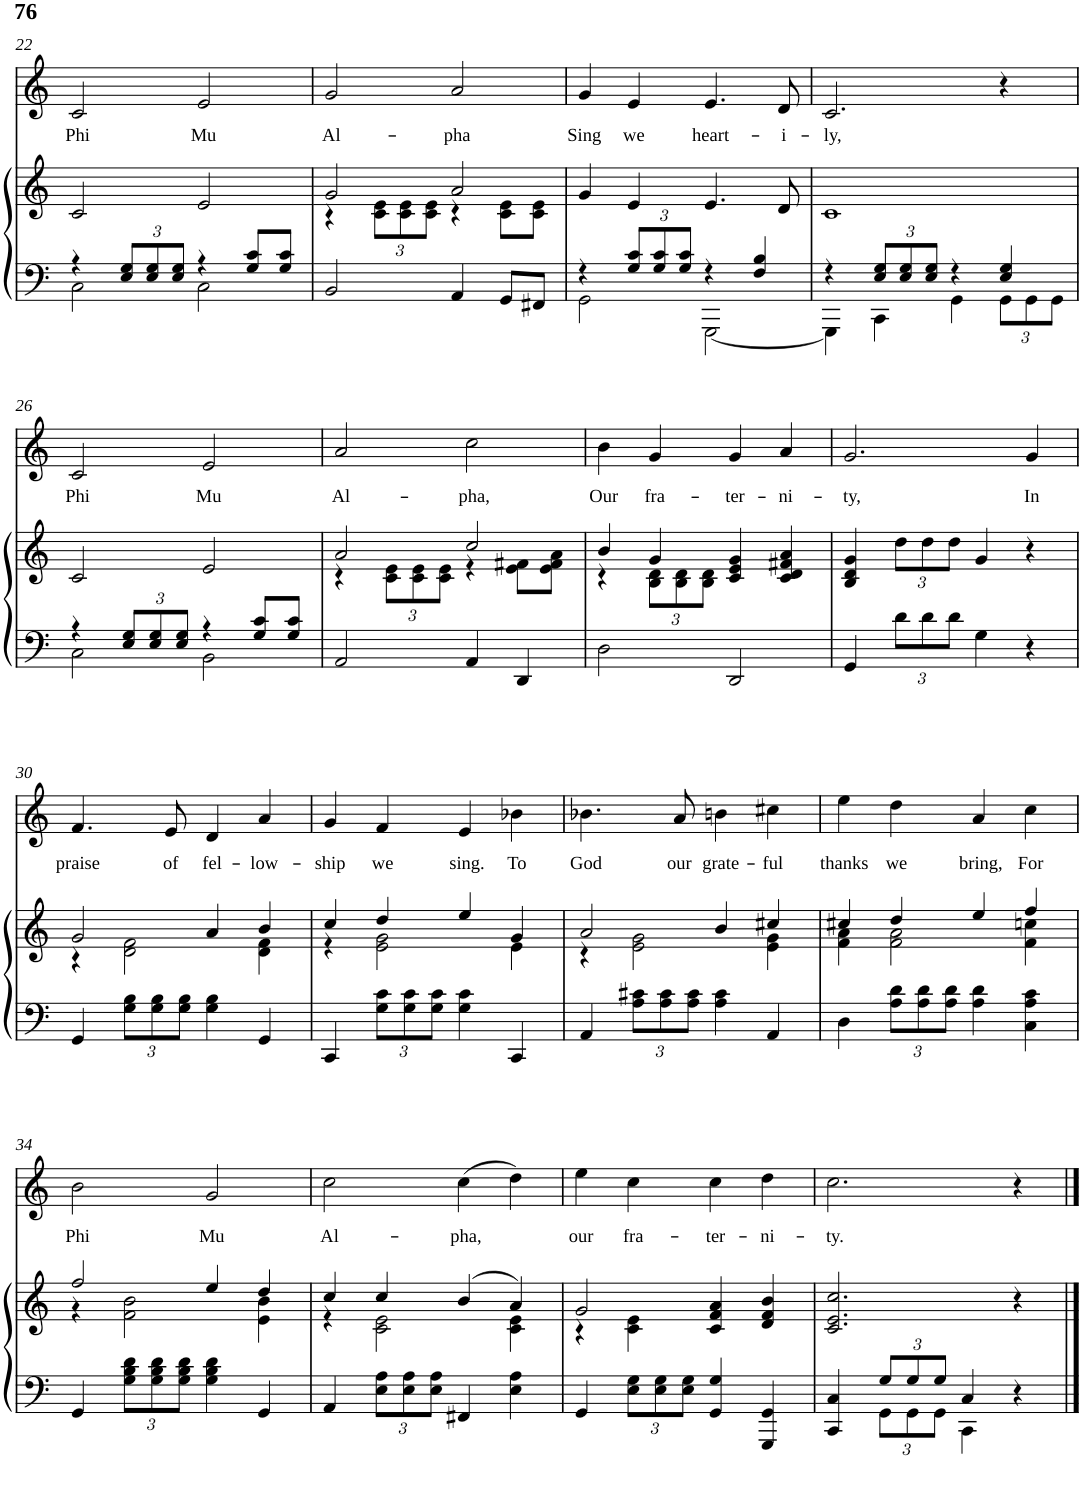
**kern	**kern	**kern	**text
*part2	*part2	*part1	*part1
*staff3	*staff2	*staff1	*staff1
*I"Piano	*	*I"Piano	*
*I'Pno	*	*I'Pno	*
!!LO:PB:g=z
*clefF4	*clefG2	*clefG2	*
*k[]	*k[]	*k[]	*
*M4/4	*M4/4	*M4/4	*
=22	=22	=22	=22
*^	*	*	*
!	!	!	!	!LO:LY:b
4r	2C\	2c/	2c/	Phi
*Xbrackettup	*	*	*	*
12E/ 12G/L	.	.	.	.
12E/ 12G/	.	.	.	.
12E/ 12G/J	.	.	.	.
!	!	!	!	!LO:LY:b
4r	2C\	2e/	2e/	Mu
8G/ 8c/L	.	.	.	.
8G/ 8c/J	.	.	.	.
*v	*v	*	*	*
=23	=23	=23	=23
*	*^	*	*
!	!	!	!	!LO:LY:b
2BB/	2g/	4r	2g/	Al-
*	*	*Xbrackettup	*	*
.	.	12c\ 12e\L	.	.
.	.	12c\ 12e\	.	.
.	.	12c\ 12e\J	.	.
!	!	!	!	!LO:LY:b
4AA/	2a/	4r	2a/	-pha
8GG/L	.	8c\ 8e\L	.	.
8FF#X/J	.	8c\ 8e\J	.	.
=24	=24	=24	=24	=24
*^	*	*	*	*
!	!	!	!	!	!LO:LY:b
*	*	*v	*v	*	*
4r	2GG\	4g/	4g/	Sing
!	!	!	!	!LO:LY:b
12G/ 12c/L	.	4e/	4e/	we
12G/ 12c/	.	.	.	.
12G/ 12c/J	.	.	.	.
!	!	!	!	!LO:LY:b
4r	[2GGG\	4.e/	4.e/	heart-
4F/ 4B/	.	.	.	.
!	!	!	!	!LO:LY:b
.	.	8d/	8d/	-i-
=25	=25	=25	=25	=25
!	!	!	!	!LO:LY:b
4r	4GGG\]	1c	2.c/	-ly,
12E/ 12G/L	4CC\	.	.	.
12E/ 12G/	.	.	.	.
12E/ 12G/J	.	.	.	.
4r	4GG\	.	.	.
4E/ 4G/	12GG\L	.	4r	.
.	12GG\	.	.	.
.	12GG\J	.	.	.
!!LO:LB:g=z
=26	=26	=26	=26	=26
!	!	!	!	!LO:LY:b
4r	2C\	2c/	2c/	Phi
12E/ 12G/L	.	.	.	.
12E/ 12G/	.	.	.	.
12E/ 12G/J	.	.	.	.
!	!	!	!	!LO:LY:b
4r	2BB\	2e/	2e/	Mu
8G/ 8c/L	.	.	.	.
8G/ 8c/J	.	.	.	.
*v	*v	*	*	*
=27	=27	=27	=27
*	*^	*	*
!	!	!	!	!LO:LY:b
2AA/	2a/	4r	2a/	Al-
.	.	12c\ 12e\L	.	.
.	.	12c\ 12e\	.	.
.	.	12c\ 12e\J	.	.
!	!	!	!	!LO:LY:b
4AA/	2cc/	4r	2cc\	-pha,
4DD/	.	8e\ 8f#X\L	.	.
.	.	8e\ 8f#\ 8a\J	.	.
=28	=28	=28	=28	=28
!	!	!	!	!LO:LY:b
2D\	4b/	4r	4b\	Our
!	!	!	!	!LO:LY:b
.	4g/	12B\ 12d\L	4g/	fra-
.	.	12B\ 12d\	.	.
.	.	12B\ 12d\J	.	.
!	!	!	!	!LO:LY:b
2DD/	4c/ 4e/ 4g/	2ryy	4g/	-ter-
!	!	!	!	!LO:LY:b
.	4c/ 4d/ 4f#X/ 4a/	.	4a/	-ni-
*	*v	*v	*	*
=29	=29	=29	=29
!	!	!	!LO:LY:b
4GG/	4B/ 4d/ 4g/	2.g/	-ty,
12d\L	12dd\L	.	.
12d\	12dd\	.	.
12d\J	12dd\J	.	.
4G\	4g/	.	.
!	!	!	!LO:LY:b
4r	4r	4g/	In
!!LO:LB:g=z
=30	=30	=30	=30
*	*^	*	*
!	!	!	!	!LO:LY:b
4GG/	2g/	4r	4.f/	praise
12G\ 12B\L	.	2d\ 2f\	.	.
12G\ 12B\	.	.	.	.
!	!	!	!	!LO:LY:b
.	.	.	8e/	of
12G\ 12B\J	.	.	.	.
!	!	!	!	!LO:LY:b
4G\ 4B\	4a/	.	4d/	fel-
!	!	!	!	!LO:LY:b
4GG/	4b/	4d\ 4f\	4a/	-low-
=31	=31	=31	=31	=31
!	!	!	!	!LO:LY:b
4CC/	4cc/	4r	4g/	-ship
!	!	!	!	!LO:LY:b
12G\ 12c\L	4dd/	2e\ 2g\	4f/	we
12G\ 12c\	.	.	.	.
12G\ 12c\J	.	.	.	.
!	!	!	!	!LO:LY:b
4G\ 4c\	4ee/	.	4e/	sing.
!	!	!	!	!LO:LY:b
4CC/	4g/	4e\	4b-X\	To
=32	=32	=32	=32	=32
!	!	!	!	!LO:LY:b
4AA/	2a/	4r	4.b-X\	God
12A\ 12c#X\L	.	2e\ 2g\	.	.
12A\ 12c#\	.	.	.	.
!	!	!	!	!LO:LY:b
.	.	.	8a/	our
12A\ 12c#\J	.	.	.	.
!	!	!	!	!LO:LY:b
4A\ 4c#\	4b/	.	4bn\	grate-
!	!	!	!	!LO:LY:b
4AA/	4cc#X/	4e\ 4g\	4cc#X\	-ful
=33	=33	=33	=33	=33
!	!	!	!	!LO:LY:b
4D\	4cc#X/	4f\ 4a\	4ee\	thanks
!	!	!	!	!LO:LY:b
12A\ 12d\L	4dd/	2f\ 2a\	4dd\	we
12A\ 12d\	.	.	.	.
12A\ 12d\J	.	.	.	.
!	!	!	!	!LO:LY:b
4A\ 4d\	4ee/	.	4a/	bring,
!	!	!	!	!LO:LY:b
4C\ 4A\ 4c\	4ff/	4f\ 4ccn\	4cc\	For
!!LO:LB:g=z
=34	=34	=34	=34	=34
!	!	!	!	!LO:LY:b
4GG/	2ff/	4r	2b\	Phi
12G\ 12B\ 12d\L	.	2f\ 2b\	.	.
12G\ 12B\ 12d\	.	.	.	.
12G\ 12B\ 12d\J	.	.	.	.
!	!	!	!	!LO:LY:b
4G\ 4B\ 4d\	4ee/	.	2g/	Mu
4GG/	4dd/	4e\ 4b\	.	.
=35	=35	=35	=35	=35
!	!	!	!	!LO:LY:b
4AA/	4cc/	4r	2cc\	Al-
12E\ 12A\L	4cc/	2c\ 2e\	.	.
12E\ 12A\	.	.	.	.
12E\ 12A\J	.	.	.	.
!	!	!	!	!LO:LY:b
4FF#X/	(4b/	.	(4cc\	-pha,
4E\ 4A\	4a/)	4c\ 4e\	4dd\)	.
=36	=36	=36	=36	=36
!	!	!	!	!LO:LY:b
4GG/	2g/	4r	4ee\	our
!	!	!	!	!LO:LY:b
12E\ 12G\L	.	4c\ 4e\	4cc\	fra-
12E\ 12G\	.	.	.	.
12E\ 12G\J	.	.	.	.
!	!	!	!	!LO:LY:b
4GG/ 4G/	4c/ 4f/ 4a/	2ryy	4cc\	-ter-
!	!	!	!	!LO:LY:b
4GGG/ 4GG/	4d/ 4f/ 4b/	.	4dd\	-ni-
*	*v	*v	*	*
=37	=37	=37	=37
*^	*	*	*
!	!	!	!	!LO:LY:b
4CC/ 4C/	4ryy	2.c/ 2.e/ 2.cc/	2.cc\	-ty.
12G/L	12GG\L	.	.	.
12G/	12GG\	.	.	.
12G/J	12GG\J	.	.	.
4C/	4CC\	.	.	.
4r	4ryy	4r	4r	.
*v	*v	*	*	*
==	==	==	==
*-	*-	*-	*-
